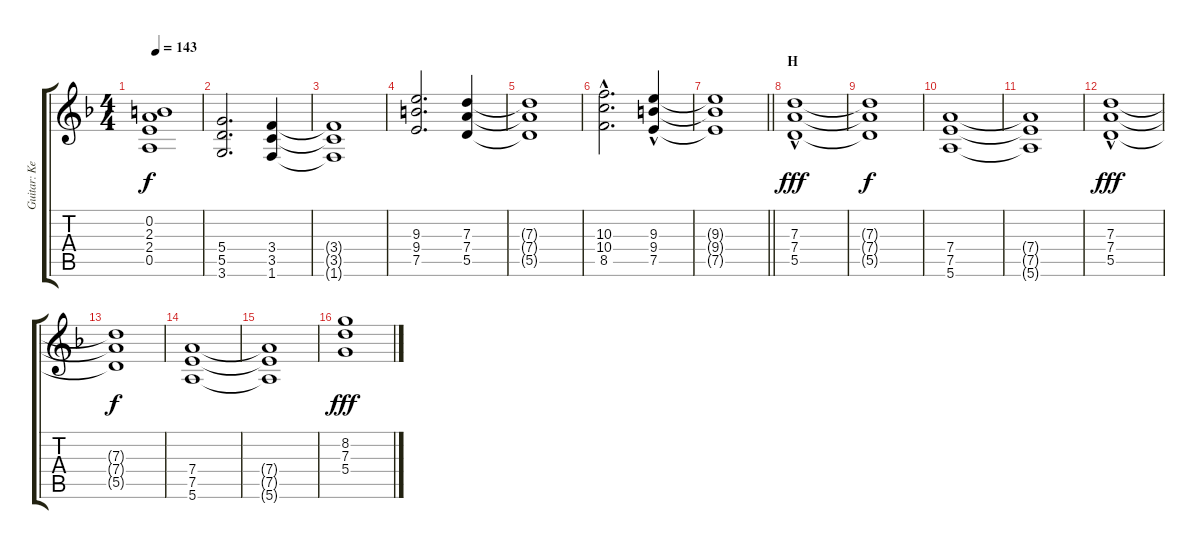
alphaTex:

\track ("Guitar: Kevin" "Guitar: Ke") {instrument electricguitarclean}
\staff {score tabs}
\tuning (E4 B3 G3 D3 A2 E2) {hide}
\ts (4 4)
\tempo 143
\clef g2
\ks f
(0.2 2.3{t} 2.4{t} 0.5{t}).1{dy f} |
(5.4 5.5 3.6).2{d} (3.4 3.5 1.6).4 |
(3.4{t} 3.5{t} 1.6{t}).1 |
(9.3 9.4 7.5).2{d} (7.3 7.4 5.5).4 |
(7.3{t} 7.4{t} 5.5{t}).1 |
(10.3{hac} 10.4{hac} 8.5{hac}).2{d} (9.3{hac} 9.4{hac} 7.5{hac}).4 |
\barLineRight lightlight
(9.3{t} 9.4{t} 7.5{t}).1 |
\section ("" "H")
(7.3{hac} 7.4{hac} 5.5).1{dy fff volume 11 instrument distortionguitar} |
(7.3{t} 7.4{t} 5.5{t}).1{dy f} |
(7.4 7.5 5.6).1 |
(7.4{t} 7.5{t} 5.6{t}).1 |
(7.3{hac} 7.4{hac} 5.5).1{dy fff} |
(7.3{t} 7.4{t} 5.5{t}).1{dy f} |
(7.4 7.5 5.6).1 |
(7.4{t} 7.5{t} 5.6{t}).1 |
(8.2 7.3 5.4).1{dy fff}
